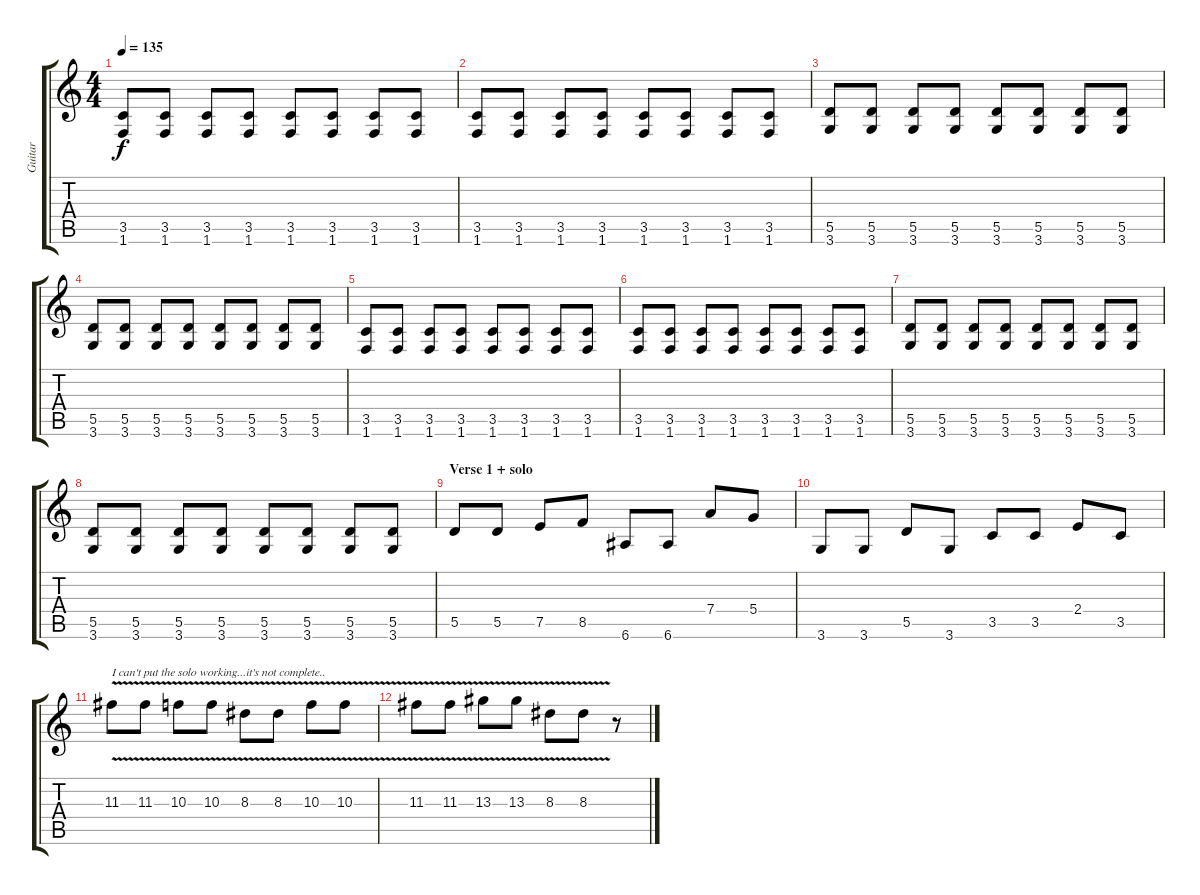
\track ("Guitar" "Guitar") {instrument distortionguitar}
\staff {score tabs}
\tuning (E4 B3 G3 D3 A2 E2) {hide}
\ts (4 4)
\tempo 135
\clef g2
\ks c
(3.5 1.6).8{dy f} (3.5 1.6).8 (3.5 1.6).8 (3.5 1.6).8 (3.5 1.6).8 (3.5 1.6).8 (3.5 1.6).8 (3.5 1.6).8 |
(3.5 1.6).8 (3.5 1.6).8 (3.5 1.6).8 (3.5 1.6).8 (3.5 1.6).8 (3.5 1.6).8 (3.5 1.6).8 (3.5 1.6).8 |
(5.5 3.6).8 (5.5 3.6).8 (5.5 3.6).8 (5.5 3.6).8 (5.5 3.6).8 (5.5 3.6).8 (5.5 3.6).8 (5.5 3.6).8 |
(5.5 3.6).8 (5.5 3.6).8 (5.5 3.6).8 (5.5 3.6).8 (5.5 3.6).8 (5.5 3.6).8 (5.5 3.6).8 (5.5 3.6).8 |
(3.5 1.6).8 (3.5 1.6).8 (3.5 1.6).8 (3.5 1.6).8 (3.5 1.6).8 (3.5 1.6).8 (3.5 1.6).8 (3.5 1.6).8 |
(3.5 1.6).8 (3.5 1.6).8 (3.5 1.6).8 (3.5 1.6).8 (3.5 1.6).8 (3.5 1.6).8 (3.5 1.6).8 (3.5 1.6).8 |
(5.5 3.6).8 (5.5 3.6).8 (5.5 3.6).8 (5.5 3.6).8 (5.5 3.6).8 (5.5 3.6).8 (5.5 3.6).8 (5.5 3.6).8 |
(5.5 3.6).8 (5.5 3.6).8 (5.5 3.6).8 (5.5 3.6).8 (5.5 3.6).8 (5.5 3.6).8 (5.5 3.6).8 (5.5 3.6).8 |
\section ("" "Verse 1 + solo")
5.5.8 5.5.8 7.5.8 8.5.8 6.6.8 6.6.8 7.4.8 5.4.8 |
3.6.8 3.6.8 5.5.8 3.6.8 3.5.8 3.5.8 2.4.8 3.5.8 |
11.3{v}.8{txt "I can't put the solo working...it's not complete.."} 11.3{v}.8 10.3{v}.8 10.3{v}.8 8.3{v}.8 8.3{v}.8 10.3{v}.8 10.3{v}.8 |
11.3{v}.8 11.3{v}.8 13.3{v}.8 13.3{v}.8 8.3{v}.8 8.3{v}.8 r.8
